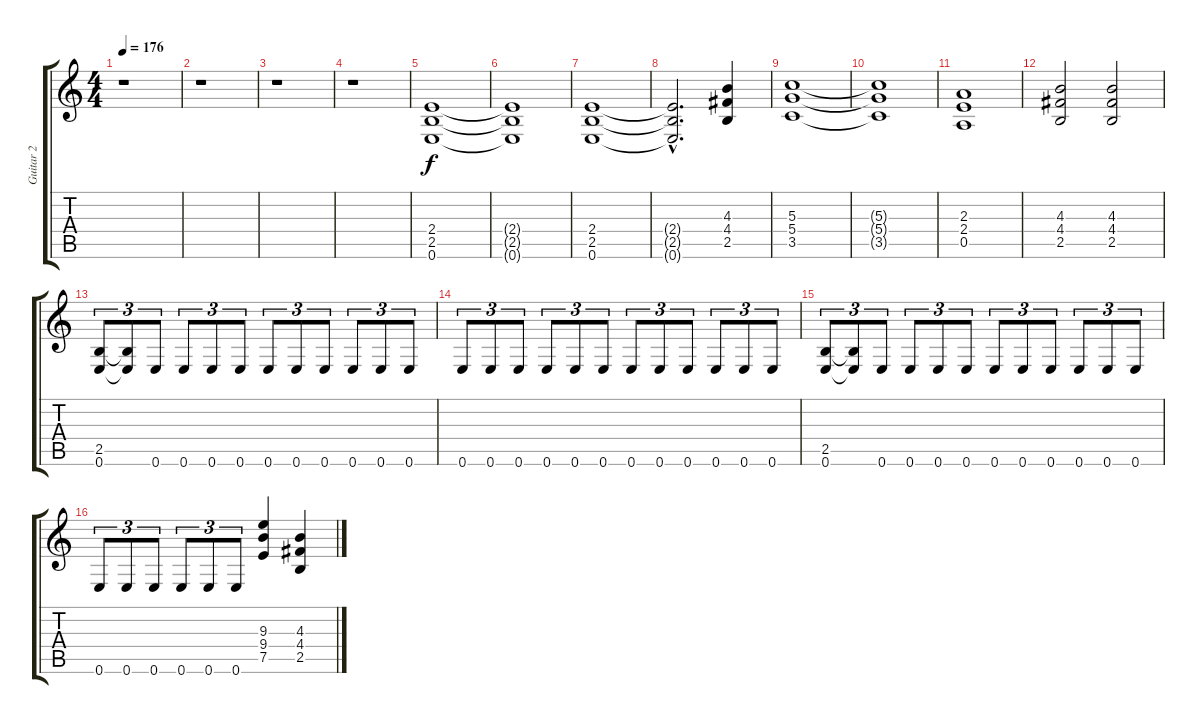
\track ("Guitar 2" "Guitar 2") {instrument distortionguitar}
\staff {score tabs}
\tuning (E4 B3 G3 D3 A2 E2) {hide}
\ts (4 4)
\tempo 176
\clef g2
\ks c
r.1{dy f instrument distortionguitar} |
r.1 |
r.1 |
r.1 |
(2.4 2.5 0.6).1 |
(2.4{t} 2.5{t} 0.6{t}).1 |
(2.4 2.5 0.6).1 |
(2.4{hac t} 2.5{hac t} 0.6{hac t}).2{d} (4.3 4.4 2.5).4 |
(5.3 5.4 3.5).1 |
(5.3{t} 5.4{t} 3.5{t}).1 |
(2.3 2.4 0.5).1 |
(4.3 4.4 2.5).2 (4.3 4.4 2.5).2 |
(2.5 0.6).8{tu (3 2)} (2.5{t} 0.6{t}).8{tu (3 2)} 0.6.8{tu (3 2)} 0.6.8{tu (3 2)} 0.6.8{tu (3 2)} 0.6.8{tu (3 2)} 0.6.8{tu (3 2)} 0.6.8{tu (3 2)} 0.6.8{tu (3 2)} 0.6.8{tu (3 2)} 0.6.8{tu (3 2)} 0.6.8{tu (3 2)} |
0.6.8{tu (3 2)} 0.6.8{tu (3 2)} 0.6.8{tu (3 2)} 0.6.8{tu (3 2)} 0.6.8{tu (3 2)} 0.6.8{tu (3 2)} 0.6.8{tu (3 2)} 0.6.8{tu (3 2)} 0.6.8{tu (3 2)} 0.6.8{tu (3 2)} 0.6.8{tu (3 2)} 0.6.8{tu (3 2)} |
(2.5 0.6).8{tu (3 2)} (2.5{t} 0.6{t}).8{tu (3 2)} 0.6.8{tu (3 2)} 0.6.8{tu (3 2)} 0.6.8{tu (3 2)} 0.6.8{tu (3 2)} 0.6.8{tu (3 2)} 0.6.8{tu (3 2)} 0.6.8{tu (3 2)} 0.6.8{tu (3 2)} 0.6.8{tu (3 2)} 0.6.8{tu (3 2)} |
0.6.8{tu (3 2)} 0.6.8{tu (3 2)} 0.6.8{tu (3 2)} 0.6.8{tu (3 2)} 0.6.8{tu (3 2)} 0.6.8{tu (3 2)} (9.3 9.4 7.5).4 (4.3 4.4 2.5).4
